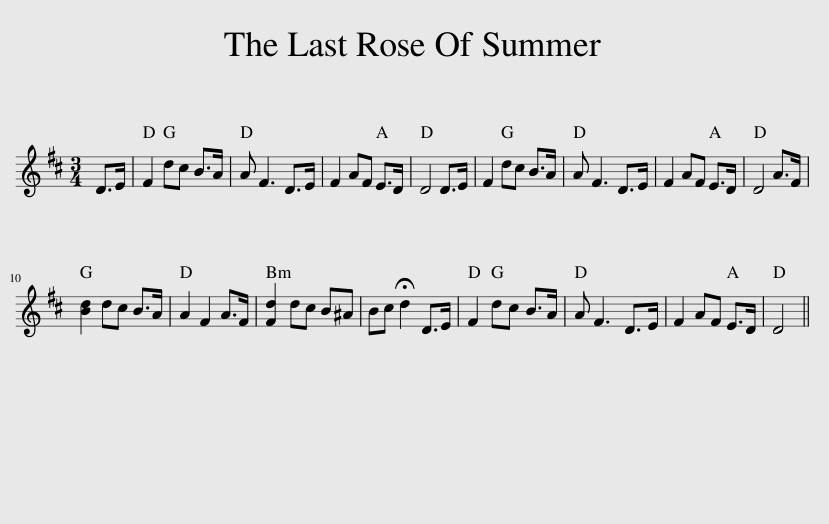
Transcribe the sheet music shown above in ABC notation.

X:1
L:1/8
M:3/4
I:linebreak $
K:D
V:1 treble
V:1
 D>E | F2 dc B>A | A F3 D>E | F2 AF E>D | D4 D>E | %5
 F2 dc B>A | A F3 D>E | F2 AF E>D | D4 A>F |$ [Bd]2 dc B>A | %10
 A2 F2 A>F | [Fd]2 dc B^A | Bc !fermata!d2 D>E | F2 dc B>A | A F3 D>E | %15
 F2 AF E>D | D4 || %17
